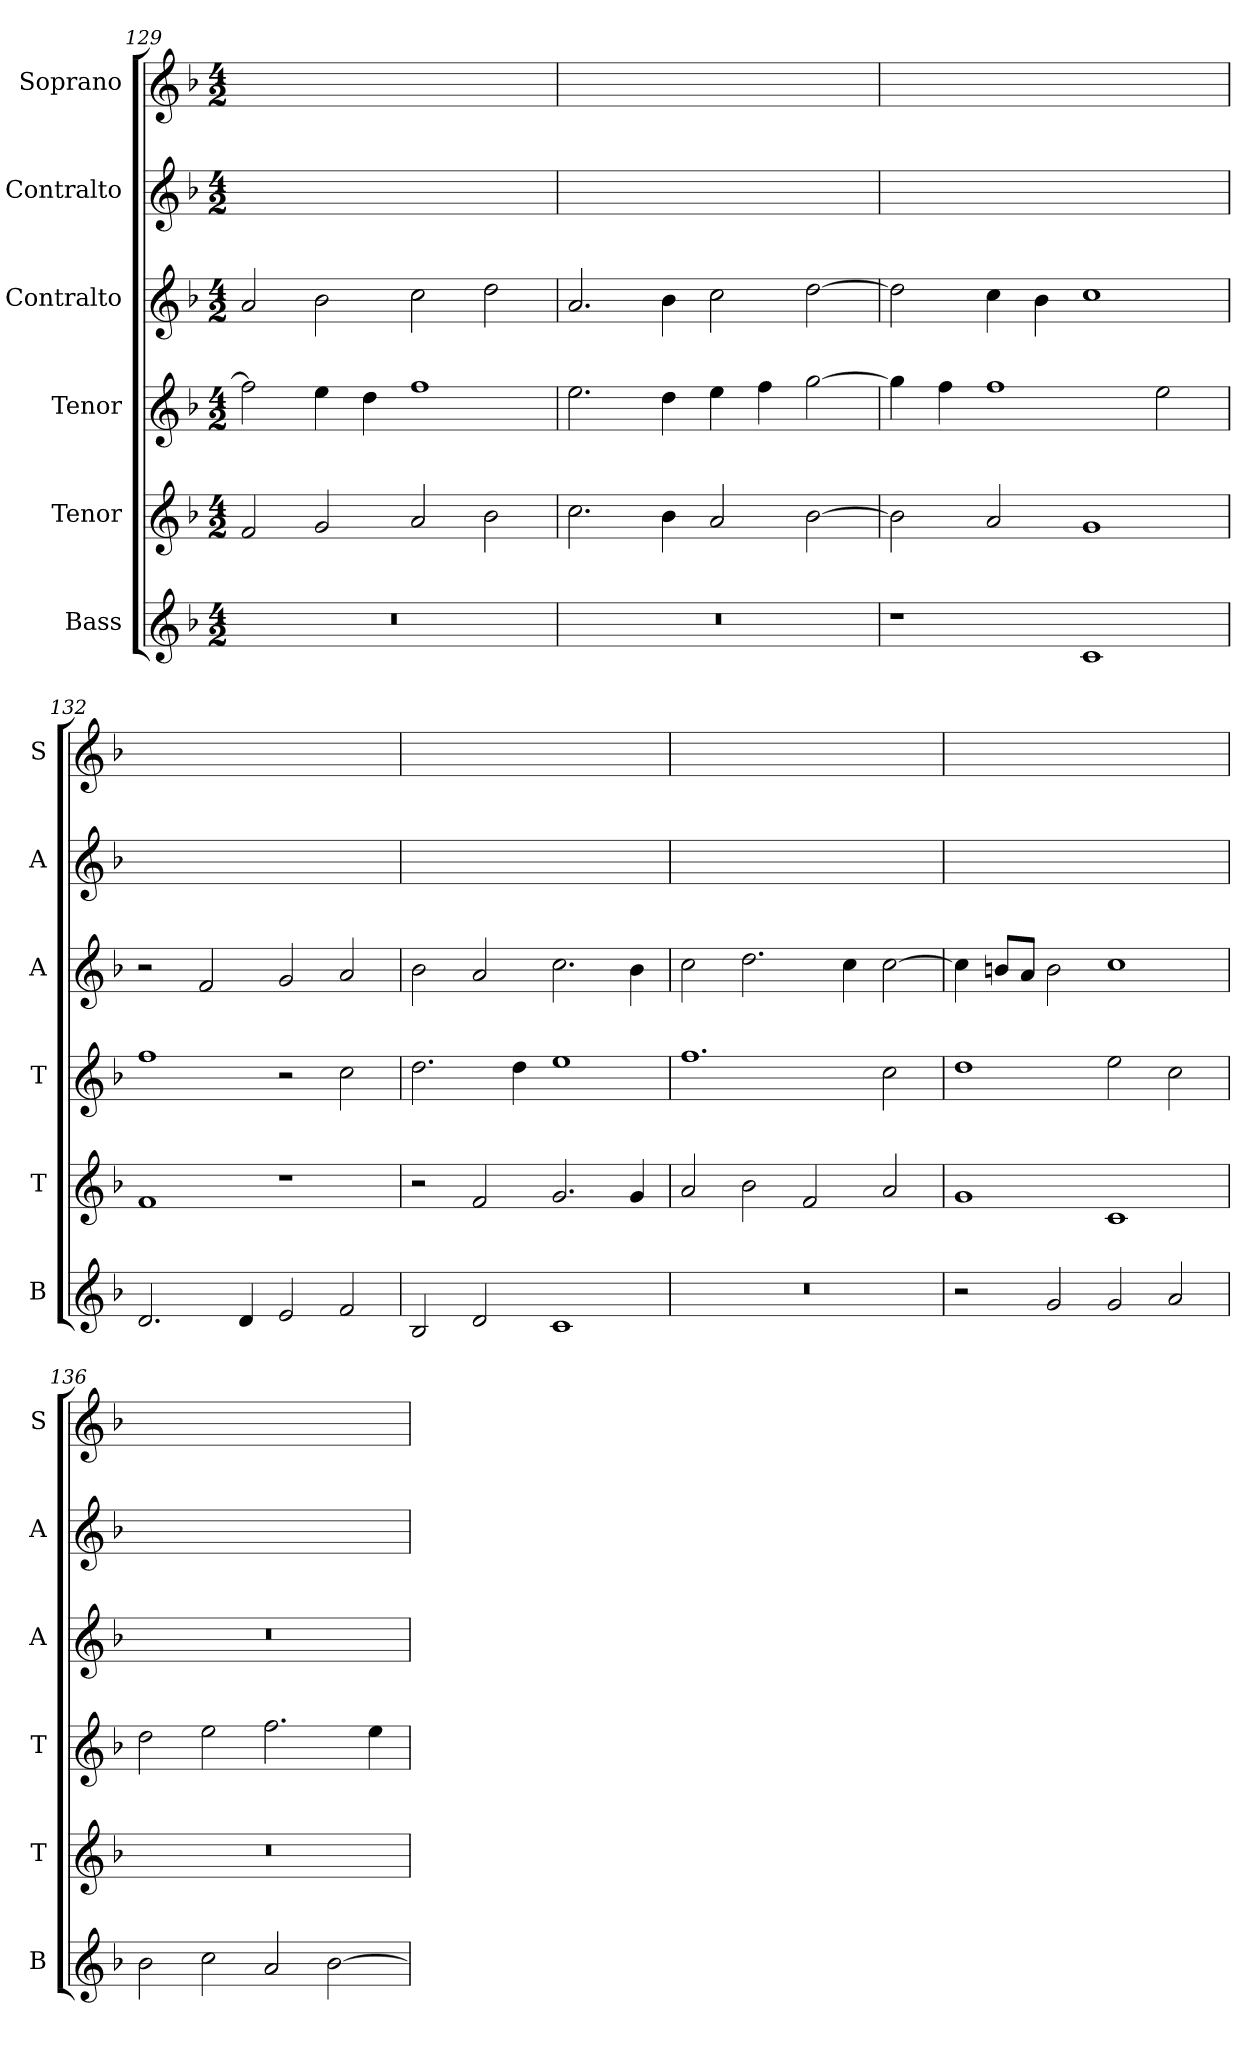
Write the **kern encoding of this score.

**kern	**kern	**kern	**kern	**kern	**kern
*part6	*part5	*part4	*part3	*part2	*part1
*staff6	*staff5	*staff4	*staff3	*staff2	*staff1
*I"Bass	*I"Tenor	*I"Tenor	*I"Contralto	*I"Contralto	*I"Soprano
*I'B	*I'T	*I'T	*I'A	*I'A	*I'S
*clefG2	*clefG2	*clefG2	*clefG2	*clefG2	*clefG2
*k[b-]	*k[b-]	*k[b-]	*k[b-]	*k[b-]	*k[b-]
*F:ion	*F:ion	*F:ion	*F:ion	*F:ion	*F:ion
*M4/2	*M4/2	*M4/2	*M4/2	*M4/2	*M4/2
=129	=129	=129	=129	=129	=129
0r	2f	2ff]	2a	0ryy	0ryy
.	2g	4ee	2b-	.	.
.	.	4dd	.	.	.
.	2a	1ff	2cc	.	.
.	2b-	.	2dd	.	.
=130	=130	=130	=130	=130	=130
0r	2.cc	2.ee	2.a	0ryy	0ryy
.	4b-	4dd	4b-	.	.
.	2a	4ee	2cc	.	.
.	.	4ff	.	.	.
.	[2b-	[2gg	[2dd	.	.
=131	=131	=131	=131	=131	=131
1r	2b-]	4gg]	2dd]	0ryy	0ryy
.	.	4ff	.	.	.
.	2a	1ff	4cc	.	.
.	.	.	4b-	.	.
1c	1g	.	1cc	.	.
.	.	2ee	.	.	.
=132	=132	=132	=132	=132	=132
2.d	1f	1ff	2r	0ryy	0ryy
.	.	.	2f	.	.
4d	.	.	.	.	.
2e	1r	2r	2g	.	.
2f	.	2cc	2a	.	.
=133	=133	=133	=133	=133	=133
2B-	2r	2.dd	2b-	0ryy	0ryy
2d	2f	.	2a	.	.
.	.	4dd	.	.	.
1c	2.g	1ee	2.cc	.	.
.	4g	.	4b-	.	.
=134	=134	=134	=134	=134	=134
0r	2a	1.ff	2cc	0ryy	0ryy
.	2b-	.	2.dd	.	.
.	2f	.	.	.	.
.	.	.	4cc	.	.
.	2a	2cc	[2cc	.	.
=135	=135	=135	=135	=135	=135
2r	1g	1dd	4cc]	0ryy	0ryy
.	.	.	8bn/L	.	.
.	.	.	8a/J	.	.
2g	.	.	2b	.	.
2g	1c	2ee	1cc	.	.
2a	.	2cc	.	.	.
=136	=136	=136	=136	=136	=136
2b-	0r	2dd	0r	0ryy	0ryy
2cc	.	2ee	.	.	.
2a	.	2.ff	.	.	.
[2b-	.	.	.	.	.
.	.	4ee	.	.	.
=	=	=	=	=	=
*-	*-	*-	*-	*-	*-
